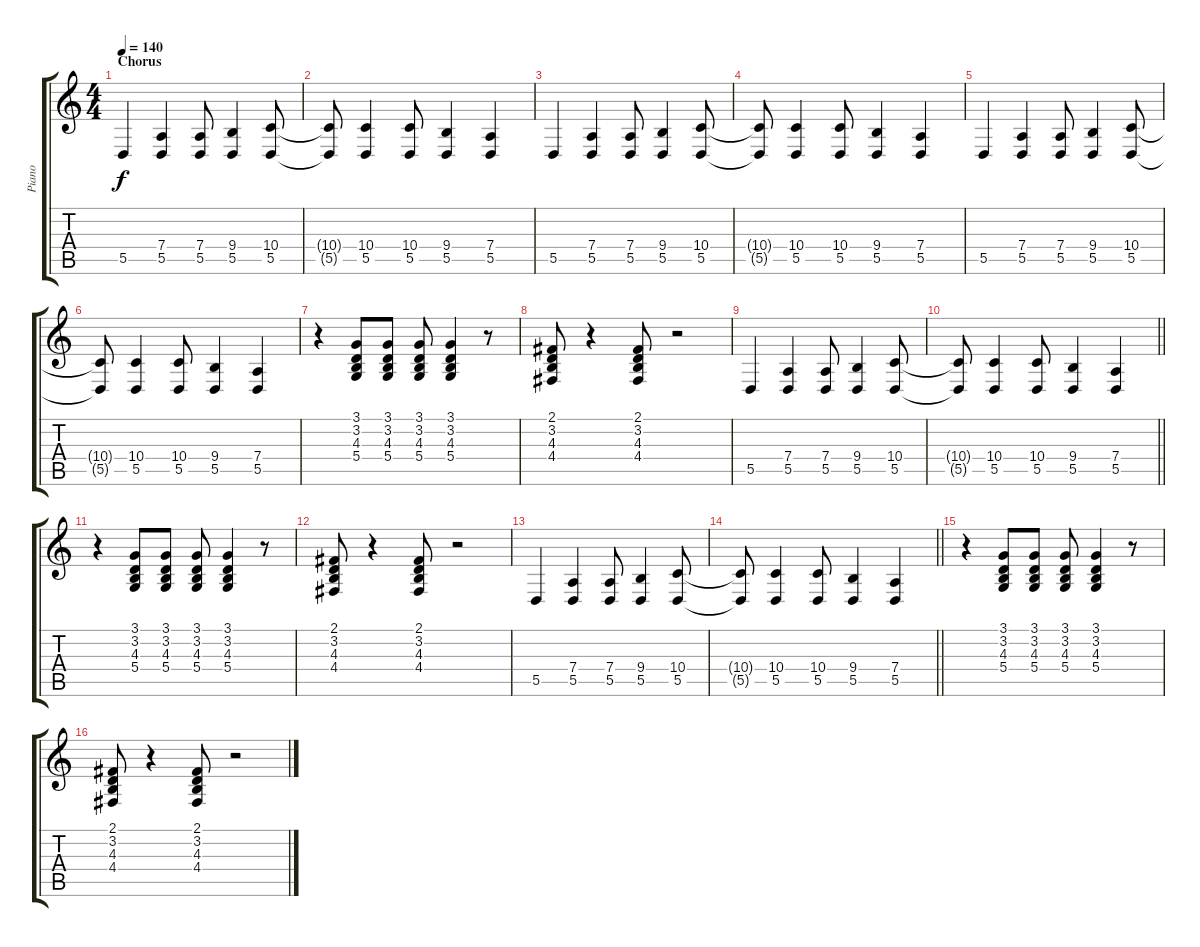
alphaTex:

\track ("Piano" "Piano") {instrument acousticgrandpiano}
\staff {score tabs}
\tuning (E4 B3 G3 D3 A2 E2) {hide}
\ts (4 4)
\section ("" "Chorus")
\tempo 140
\clef g2
\ks c
5.5.4{dy f} (7.4 5.5).4 (7.4 5.5).8 (9.4 5.5).4 (10.4 5.5).8 |
(10.4{t} 5.5{t}).8 (10.4 5.5).4 (10.4 5.5).8 (9.4 5.5).4 (7.4 5.5).4 |
5.5.4 (7.4 5.5).4 (7.4 5.5).8 (9.4 5.5).4 (10.4 5.5).8 |
(10.4{t} 5.5{t}).8 (10.4 5.5).4 (10.4 5.5).8 (9.4 5.5).4 (7.4 5.5).4 |
5.5.4 (7.4 5.5).4 (7.4 5.5).8 (9.4 5.5).4 (10.4 5.5).8 |
(10.4{t} 5.5{t}).8 (10.4 5.5).4 (10.4 5.5).8 (9.4 5.5).4 (7.4 5.5).4 |
r.4 (3.1 3.2 4.3 5.4).8 (3.1 3.2 4.3 5.4).8 (3.1 3.2 4.3 5.4).8 (3.1 3.2 4.3 5.4).4 r.8 |
(2.1 3.2 4.3 4.4).8 r.4 (2.1 3.2 4.3 4.4).8 r.2 |
5.5.4 (7.4 5.5).4 (7.4 5.5).8 (9.4 5.5).4 (10.4 5.5).8 |
\barLineRight lightlight
(10.4{t} 5.5{t}).8 (10.4 5.5).4 (10.4 5.5).8 (9.4 5.5).4 (7.4 5.5).4 |
r.4 (3.1 3.2 4.3 5.4).8 (3.1 3.2 4.3 5.4).8 (3.1 3.2 4.3 5.4).8 (3.1 3.2 4.3 5.4).4 r.8 |
(2.1 3.2 4.3 4.4).8 r.4 (2.1 3.2 4.3 4.4).8 r.2 |
5.5.4 (7.4 5.5).4 (7.4 5.5).8 (9.4 5.5).4 (10.4 5.5).8 |
\barLineRight lightlight
(10.4{t} 5.5{t}).8 (10.4 5.5).4 (10.4 5.5).8 (9.4 5.5).4 (7.4 5.5).4 |
r.4 (3.1 3.2 4.3 5.4).8 (3.1 3.2 4.3 5.4).8 (3.1 3.2 4.3 5.4).8 (3.1 3.2 4.3 5.4).4 r.8 |
(2.1 3.2 4.3 4.4).8 r.4 (2.1 3.2 4.3 4.4).8 r.2
